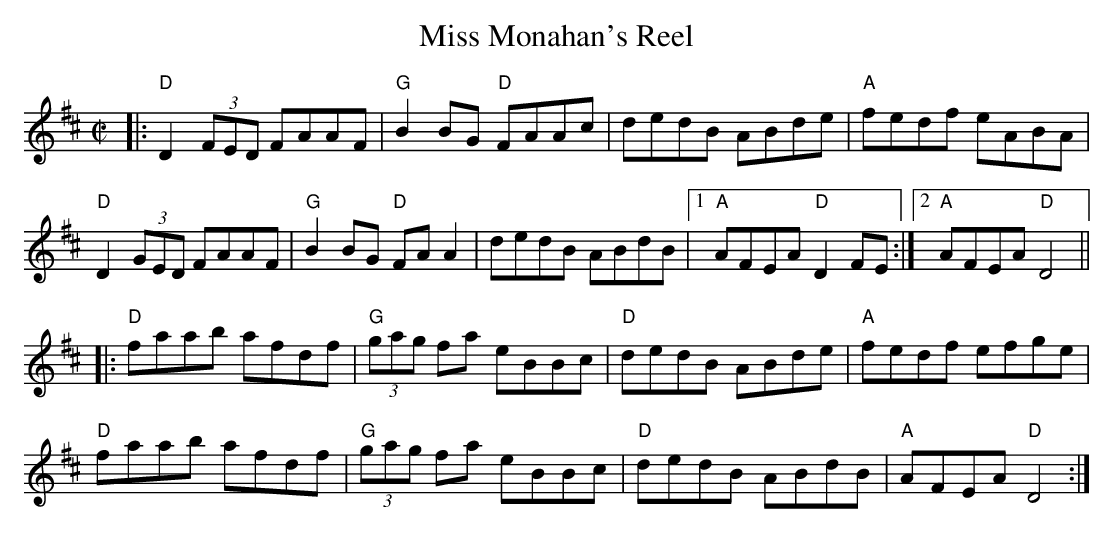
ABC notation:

X:1
T:Miss Monahan's Reel
M:C|
K:D
|: "D"D2 (3FED FAAF |"G" B2 BG "D" FAAc | dedB ABde |"A" fedf eABA |
"D" D2 (3GED FAAF | "G" B2 BG "D"FA A2 | dedB ABdB |1 "A"AFEA "D"D2 FE :|2 "A" AFEA "D" D4 ||
|: "D"faab afdf |"G" (3gag fa eBBc | "D" dedB ABde | "A"fedf efge |
"D"faab afdf |"G" (3gag fa eBBc | "D"dedB ABdB |"A" AFEA "D" D4 :|
